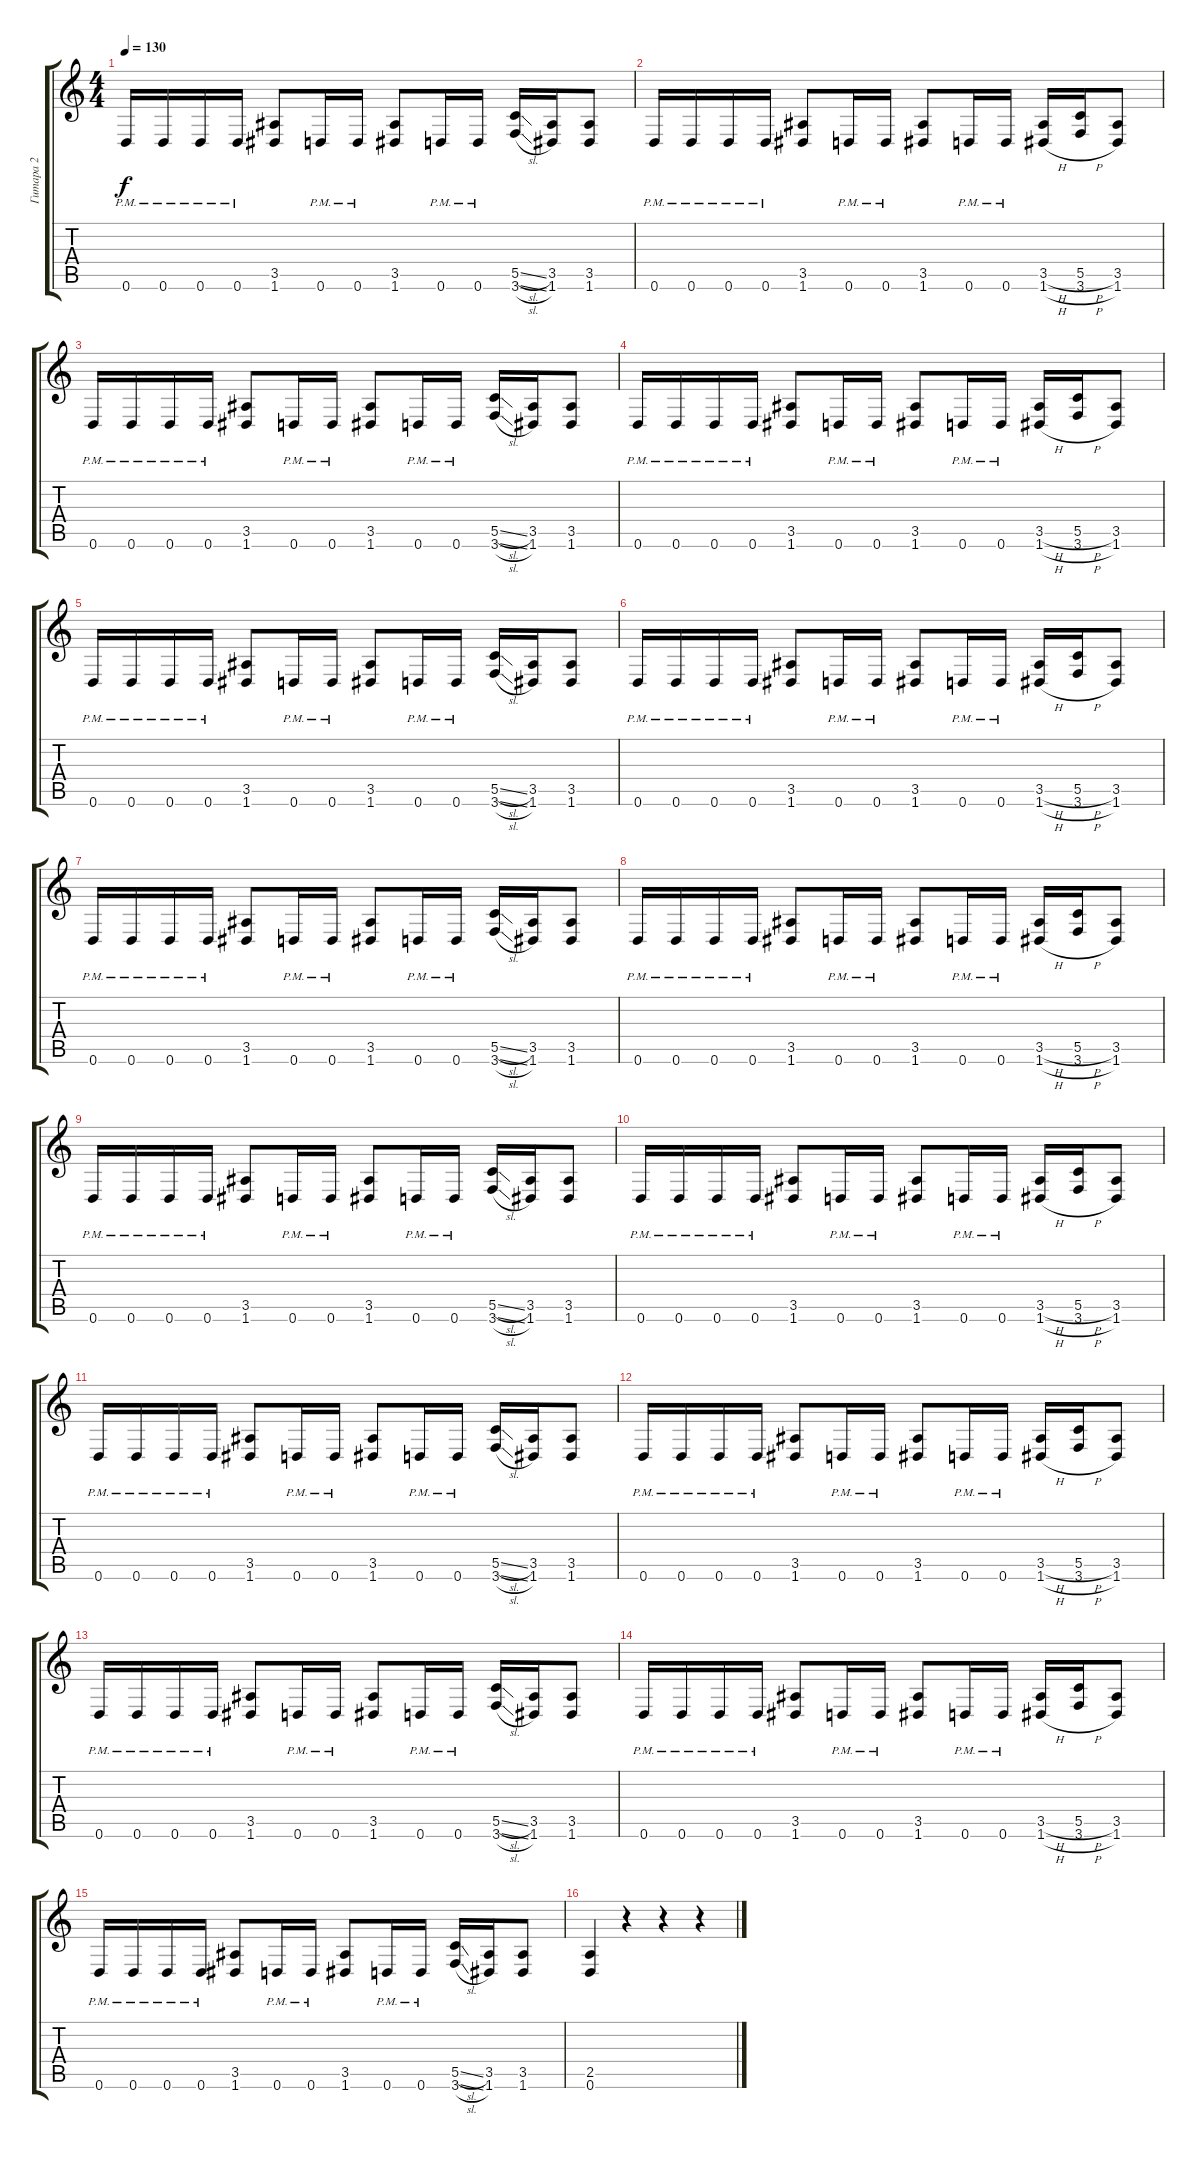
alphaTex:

\track ("Гитара 2" "Гитара 2") {instrument distortionguitar}
\staff {score tabs}
\tuning (D4 A3 F3 C3 G2 D2) {hide}
\ts (4 4)
\tempo 130
\clef g2
\ks c
0.6{pm}.16{dy f} 0.6{pm}.16 0.6{pm}.16 0.6{pm}.16 (3.5 1.6).8 0.6{pm}.16 0.6{pm}.16 (3.5 1.6).8 0.6{pm}.16 0.6{pm}.16 (5.5{sl} 3.6{sl}).16 (3.5 1.6).16 (3.5 1.6).8 |
0.6{pm}.16 0.6{pm}.16 0.6{pm}.16 0.6{pm}.16 (3.5 1.6).8 0.6{pm}.16 0.6{pm}.16 (3.5 1.6).8 0.6{pm}.16 0.6{pm}.16 (3.5{h} 1.6{h}).16 (5.5{h} 3.6{h}).16 (3.5 1.6).8 |
0.6{pm}.16 0.6{pm}.16 0.6{pm}.16 0.6{pm}.16 (3.5 1.6).8 0.6{pm}.16 0.6{pm}.16 (3.5 1.6).8 0.6{pm}.16 0.6{pm}.16 (5.5{sl} 3.6{sl}).16 (3.5 1.6).16 (3.5 1.6).8 |
0.6{pm}.16 0.6{pm}.16 0.6{pm}.16 0.6{pm}.16 (3.5 1.6).8 0.6{pm}.16 0.6{pm}.16 (3.5 1.6).8 0.6{pm}.16 0.6{pm}.16 (3.5{h} 1.6{h}).16 (5.5{h} 3.6{h}).16 (3.5 1.6).8 |
0.6{pm}.16 0.6{pm}.16 0.6{pm}.16 0.6{pm}.16 (3.5 1.6).8 0.6{pm}.16 0.6{pm}.16 (3.5 1.6).8 0.6{pm}.16 0.6{pm}.16 (5.5{sl} 3.6{sl}).16 (3.5 1.6).16 (3.5 1.6).8 |
0.6{pm}.16 0.6{pm}.16 0.6{pm}.16 0.6{pm}.16 (3.5 1.6).8 0.6{pm}.16 0.6{pm}.16 (3.5 1.6).8 0.6{pm}.16 0.6{pm}.16 (3.5{h} 1.6{h}).16 (5.5{h} 3.6{h}).16 (3.5 1.6).8 |
0.6{pm}.16 0.6{pm}.16 0.6{pm}.16 0.6{pm}.16 (3.5 1.6).8 0.6{pm}.16 0.6{pm}.16 (3.5 1.6).8 0.6{pm}.16 0.6{pm}.16 (5.5{sl} 3.6{sl}).16 (3.5 1.6).16 (3.5 1.6).8 |
0.6{pm}.16 0.6{pm}.16 0.6{pm}.16 0.6{pm}.16 (3.5 1.6).8 0.6{pm}.16 0.6{pm}.16 (3.5 1.6).8 0.6{pm}.16 0.6{pm}.16 (3.5{h} 1.6{h}).16 (5.5{h} 3.6{h}).16 (3.5 1.6).8 |
0.6{pm}.16 0.6{pm}.16 0.6{pm}.16 0.6{pm}.16 (3.5 1.6).8 0.6{pm}.16 0.6{pm}.16 (3.5 1.6).8 0.6{pm}.16 0.6{pm}.16 (5.5{sl} 3.6{sl}).16 (3.5 1.6).16 (3.5 1.6).8 |
0.6{pm}.16 0.6{pm}.16 0.6{pm}.16 0.6{pm}.16 (3.5 1.6).8 0.6{pm}.16 0.6{pm}.16 (3.5 1.6).8 0.6{pm}.16 0.6{pm}.16 (3.5{h} 1.6{h}).16 (5.5{h} 3.6{h}).16 (3.5 1.6).8 |
0.6{pm}.16 0.6{pm}.16 0.6{pm}.16 0.6{pm}.16 (3.5 1.6).8 0.6{pm}.16 0.6{pm}.16 (3.5 1.6).8 0.6{pm}.16 0.6{pm}.16 (5.5{sl} 3.6{sl}).16 (3.5 1.6).16 (3.5 1.6).8 |
0.6{pm}.16 0.6{pm}.16 0.6{pm}.16 0.6{pm}.16 (3.5 1.6).8 0.6{pm}.16 0.6{pm}.16 (3.5 1.6).8 0.6{pm}.16 0.6{pm}.16 (3.5{h} 1.6{h}).16 (5.5{h} 3.6{h}).16 (3.5 1.6).8 |
0.6{pm}.16 0.6{pm}.16 0.6{pm}.16 0.6{pm}.16 (3.5 1.6).8 0.6{pm}.16 0.6{pm}.16 (3.5 1.6).8 0.6{pm}.16 0.6{pm}.16 (5.5{sl} 3.6{sl}).16 (3.5 1.6).16 (3.5 1.6).8 |
0.6{pm}.16 0.6{pm}.16 0.6{pm}.16 0.6{pm}.16 (3.5 1.6).8 0.6{pm}.16 0.6{pm}.16 (3.5 1.6).8 0.6{pm}.16 0.6{pm}.16 (3.5{h} 1.6{h}).16 (5.5{h} 3.6{h}).16 (3.5 1.6).8 |
0.6{pm}.16 0.6{pm}.16 0.6{pm}.16 0.6{pm}.16 (3.5 1.6).8 0.6{pm}.16 0.6{pm}.16 (3.5 1.6).8 0.6{pm}.16 0.6{pm}.16 (5.5{sl} 3.6{sl}).16 (3.5 1.6).16 (3.5 1.6).8 |
(2.5 0.6).4 r.4 r.4 r.4
